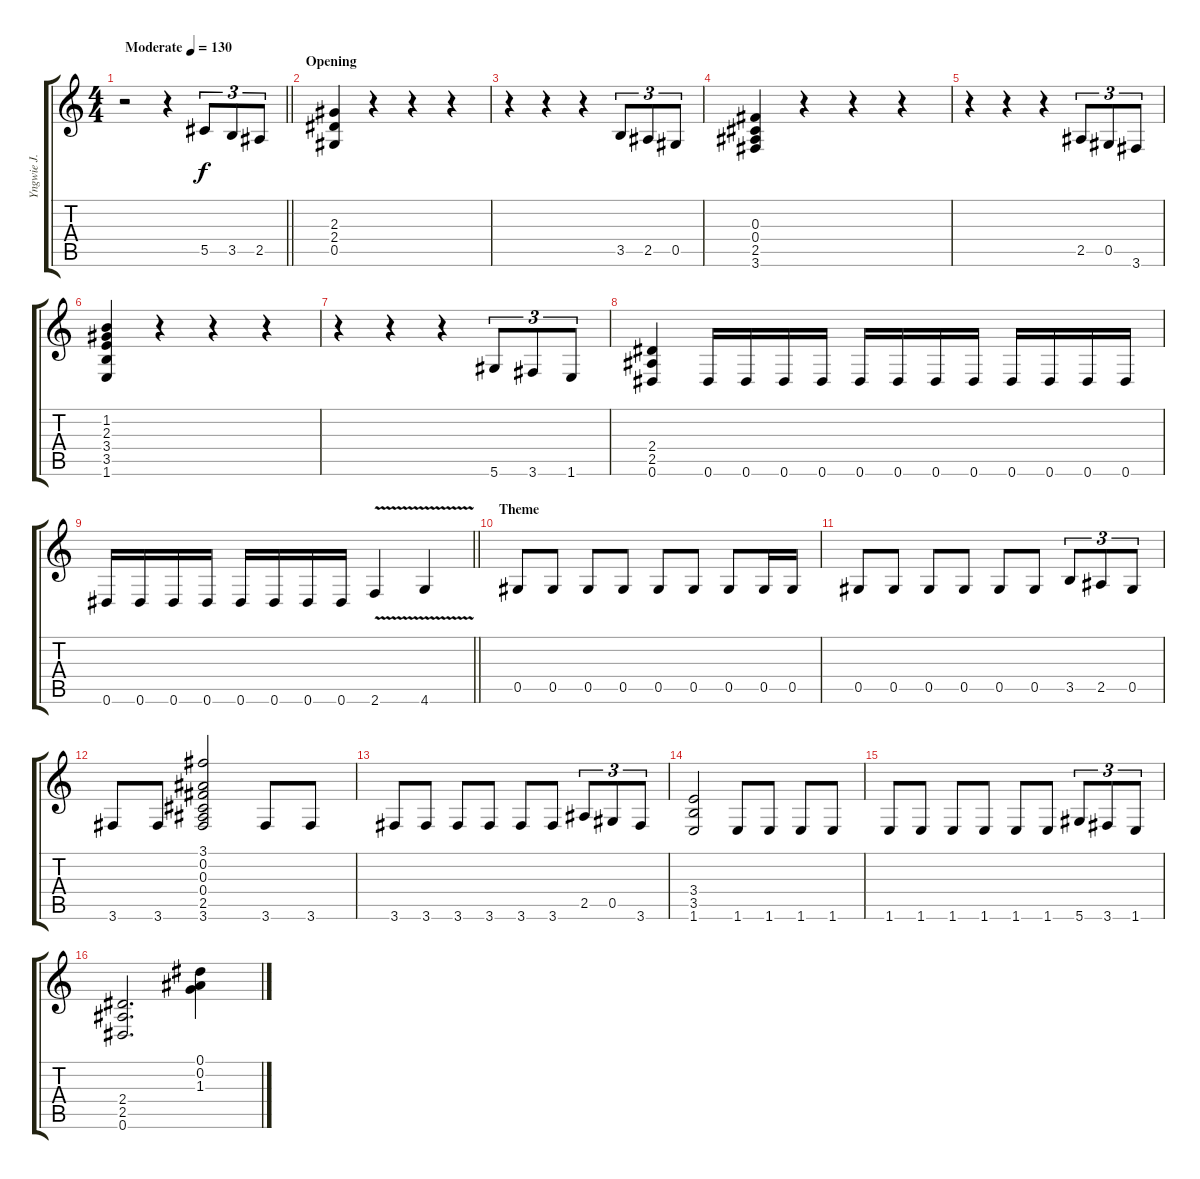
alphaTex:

\track ("Yngwie J. Malmsteen" "Yngwie J. ") {instrument overdrivenguitar}
\staff {score tabs}
\tuning (Eb4 Bb3 Gb3 Db3 Ab2 Eb2) {hide}
\ts (4 4)
\tempo (130 "Moderate")
\clef g2
\barLineRight lightlight
\ks c
r.2{dy f instrument overdrivenguitar} r.4 5.5.8{tu (3 2)} 3.5.8{tu (3 2)} 2.5.8{tu (3 2)} |
\section ("" "Opening")
(2.3 2.4 0.5).4 r.4 r.4 r.4 |
r.4 r.4 r.4 3.5.8{tu (3 2)} 2.5.8{tu (3 2)} 0.5.8{tu (3 2)} |
(0.3 0.4 2.5 3.6).4 r.4 r.4 r.4 |
r.4 r.4 r.4 2.5.8{tu (3 2)} 0.5.8{tu (3 2)} 3.6.8{tu (3 2)} |
(1.2 2.3 3.4 3.5 1.6).4 r.4 r.4 r.4 |
r.4 r.4 r.4 5.6.8{tu (3 2)} 3.6.8{tu (3 2)} 1.6.8{tu (3 2)} |
(2.4 2.5 0.6).4 0.6.16 0.6.16 0.6.16 0.6.16 0.6.16 0.6.16 0.6.16 0.6.16 0.6.16 0.6.16 0.6.16 0.6.16 |
\barLineRight lightlight
0.6.16 0.6.16 0.6.16 0.6.16 0.6.16 0.6.16 0.6.16 0.6.16 2.6{v}.4 4.6{v}.4 |
\section ("" "Theme")
0.5.8 0.5.8 0.5.8 0.5.8 0.5.8 0.5.8 0.5.8 0.5.16 0.5.16 |
0.5.8 0.5.8 0.5.8 0.5.8 0.5.8 0.5.8 3.5.8{tu (3 2)} 2.5.8{tu (3 2)} 0.5.8{tu (3 2)} |
3.6.8 3.6.8 (3.1 0.2 0.3 0.4 2.5 3.6).2 3.6.8 3.6.8 |
3.6.8 3.6.8 3.6.8 3.6.8 3.6.8 3.6.8 2.5.8{tu (3 2)} 0.5.8{tu (3 2)} 3.6.8{tu (3 2)} |
(3.4 3.5 1.6).2 1.6.8 1.6.8 1.6.8 1.6.8 |
1.6.8 1.6.8 1.6.8 1.6.8 1.6.8 1.6.8 5.6.8{tu (3 2)} 3.6.8{tu (3 2)} 1.6.8{tu (3 2)} |
(2.4 2.5 0.6).2{d} (0.1 0.2 1.3).4
